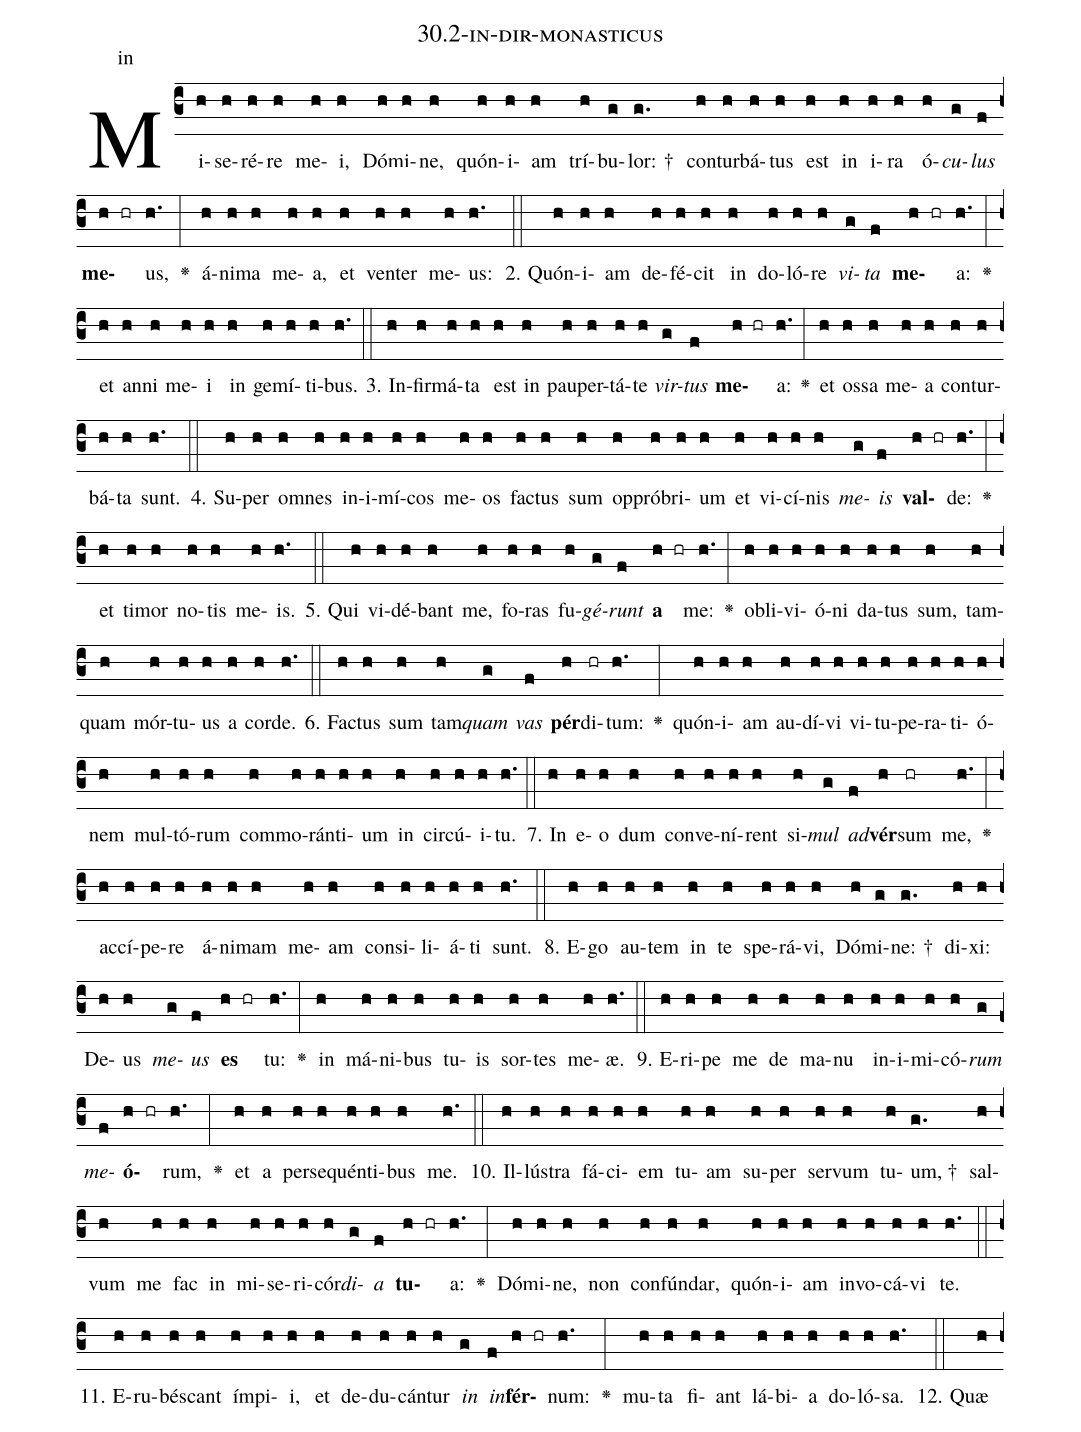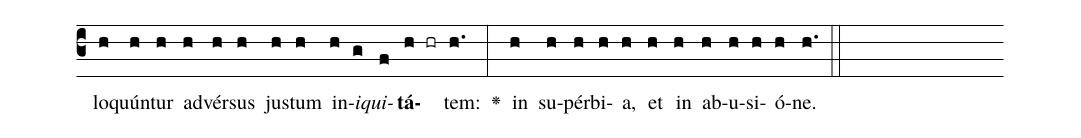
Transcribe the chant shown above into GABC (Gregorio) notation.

name: 30.2-in-dir-monasticus;
annotation: in;
%%
(c3)Mi(h)se(h)ré(h)re(h) me(h)i,(h) Dó(h)mi(h)ne,(h) quón(h)i(h)am(h) trí(h)bu(g)lor: †(g.) con(h)tur(h)bá(h)tus(h) est(h) in(h) i(h)ra(h) ó(h)<i>cu</i>(g)<i>lus</i>(f) <b>me</b>(h hr)us,(h.) <v>\greheightstar</v>(:) á(h)ni(h)ma(h) me(h)a,(h) et(h) ven(h)ter(h) me(h)us:(h.) (::)
2. Quón(h)i(h)am(h) de(h)fé(h)cit(h) in(h) do(h)ló(h)re(h) <i>vi</i>(g)<i>ta</i>(f) <b>me</b>(h hr)a:(h.) <v>\greheightstar</v>(:) et(h) an(h)ni(h) me(h)i(h) in(h) ge(h)mí(h)ti(h)bus.(h.) (::)
3. In(h)fir(h)má(h)ta(h) est(h) in(h) pau(h)per(h)tá(h)te(h) <i>vir</i>(g)<i>tus</i>(f) <b>me</b>(h hr)a:(h.) <v>\greheightstar</v>(:) et(h) os(h)sa(h) me(h)a(h) con(h)tur(h)bá(h)ta(h) sunt.(h.) (::)
4. Su(h)per(h) om(h)nes(h) in(h)i(h)mí(h)cos(h) me(h)os(h) fac(h)tus(h) sum(h) op(h)pró(h)bri(h)um(h) et(h) vi(h)cí(h)nis(h) <i>me</i>(g)<i>is</i>(f) <b>val</b>(h hr)de:(h.) <v>\greheightstar</v>(:) et(h) ti(h)mor(h) no(h)tis(h) me(h)is.(h.) (::)
5. Qui(h) vi(h)dé(h)bant(h) me,(h) fo(h)ras(h) fu(h)<i>gé</i>(g)<i>runt</i>(f) <b>a</b>(h hr) me:(h.) <v>\greheightstar</v>(:) ob(h)li(h)vi(h)ó(h)ni(h) da(h)tus(h) sum,(h) tam(h)quam(h) mór(h)tu(h)us(h) a(h) cor(h)de.(h.) (::)
6. Fac(h)tus(h) sum(h) tam(h)<i>quam</i>(g) <i>vas</i>(f) <b>pér</b>(h)di(hr)tum:(h.) <v>\greheightstar</v>(:) quón(h)i(h)am(h) au(h)dí(h)vi(h) vi(h)tu(h)pe(h)ra(h)ti(h)ó(h)nem(h) mul(h)tó(h)rum(h) com(h)mo(h)rán(h)ti(h)um(h) in(h) cir(h)cú(h)i(h)tu.(h.) (::)
7. In(h) e(h)o(h) dum(h) con(h)ve(h)ní(h)rent(h) si(h)<i>mul</i>(g) <i>ad</i>(f)<b>vér</b>(h)sum(hr) me,(h.) <v>\greheightstar</v>(:) ac(h)cí(h)pe(h)re(h) á(h)ni(h)mam(h) me(h)am(h) con(h)si(h)li(h)á(h)ti(h) sunt.(h.) (::)
8. E(h)go(h) au(h)tem(h) in(h) te(h) spe(h)rá(h)vi,(h) Dó(h)mi(g)ne: †(g.) di(h)xi:(h) De(h)us(h) <i>me</i>(g)<i>us</i>(f) <b>es</b>(h hr) tu:(h.) <v>\greheightstar</v>(:) in(h) má(h)ni(h)bus(h) tu(h)is(h) sor(h)tes(h) me(h)æ.(h.) (::)
9. E(h)ri(h)pe(h) me(h) de(h) ma(h)nu(h) in(h)i(h)mi(h)có(h)<i>rum</i>(g) <i>me</i>(f)<b>ó</b>(h hr)rum,(h.) <v>\greheightstar</v>(:) et(h) a(h) per(h)se(h)quén(h)ti(h)bus(h) me.(h.) (::)
10. Il(h)lús(h)tra(h) fá(h)ci(h)em(h) tu(h)am(h) su(h)per(h) ser(h)vum(h) tu(h)um, †(g.) sal(h)vum(h) me(h) fac(h) in(h) mi(h)se(h)ri(h)cór(h)<i>di</i>(g)<i>a</i>(f) <b>tu</b>(h hr)a:(h.) <v>\greheightstar</v>(:) Dó(h)mi(h)ne,(h) non(h) con(h)fún(h)dar,(h) quón(h)i(h)am(h) in(h)vo(h)cá(h)vi(h) te.(h.) (::)
11. E(h)ru(h)bés(h)cant(h) ím(h)pi(h)i,(h) et(h) de(h)du(h)cán(h)tur(h) <i>in</i>(g) <i>in</i>(f)<b>fér</b>(h hr)num:(h.) <v>\greheightstar</v>(:) mu(h)ta(h) fi(h)ant(h) lá(h)bi(h)a(h) do(h)ló(h)sa.(h.) (::)
12. Quæ(h) lo(h)quún(h)tur(h) ad(h)vér(h)sus(h) jus(h)tum(h) in(h)<i>i</i>(g)<i>qui</i>(f)<b>tá</b>(h hr)tem:(h.) <v>\greheightstar</v>(:) in(h) su(h)pér(h)bi(h)a,(h) et(h) in(h) ab(h)u(h)si(h)ó(h)ne.(h.) (::)
